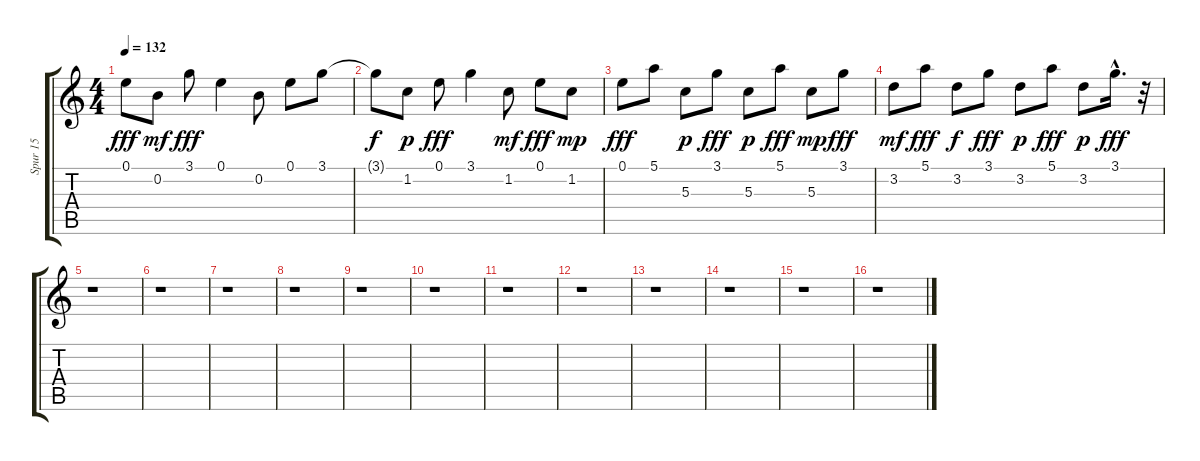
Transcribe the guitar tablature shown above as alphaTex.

\track ("Spur 15" "Spur 15") {instrument acousticguitarsteel}
\staff {score tabs}
\tuning (E4 B3 G3 D3 A2 E2) {hide}
\ts (4 4)
\tempo 132
\clef g2
\ks c
0.1.8{dy fff} 0.2.8{dy mf} 3.1.8{dy fff} 0.1.4 0.2.8 0.1.8 3.1.8 |
3.1{t}.8{dy f} 1.2.8{dy p} 0.1.8{dy fff} 3.1.4 1.2.8{dy mf} 0.1.8{dy fff} 1.2.8{dy mp} |
0.1.8{dy fff} 5.1.8 5.3.8{dy p} 3.1.8{dy fff} 5.3.8{dy p} 5.1.8{dy fff} 5.3.8{dy mp} 3.1.8{dy fff} |
3.2.8{dy mf} 5.1.8{dy fff} 3.2.8{dy f} 3.1.8{dy fff} 3.2.8{dy p} 5.1.8{dy fff} 3.2.8{dy p} 3.1{hac}.16{d dy fff} r.32 |
r.1 |
r.1 |
r.1 |
r.1 |
r.1 |
r.1 |
r.1 |
r.1 |
r.1 |
r.1 |
r.1 |
r.1
